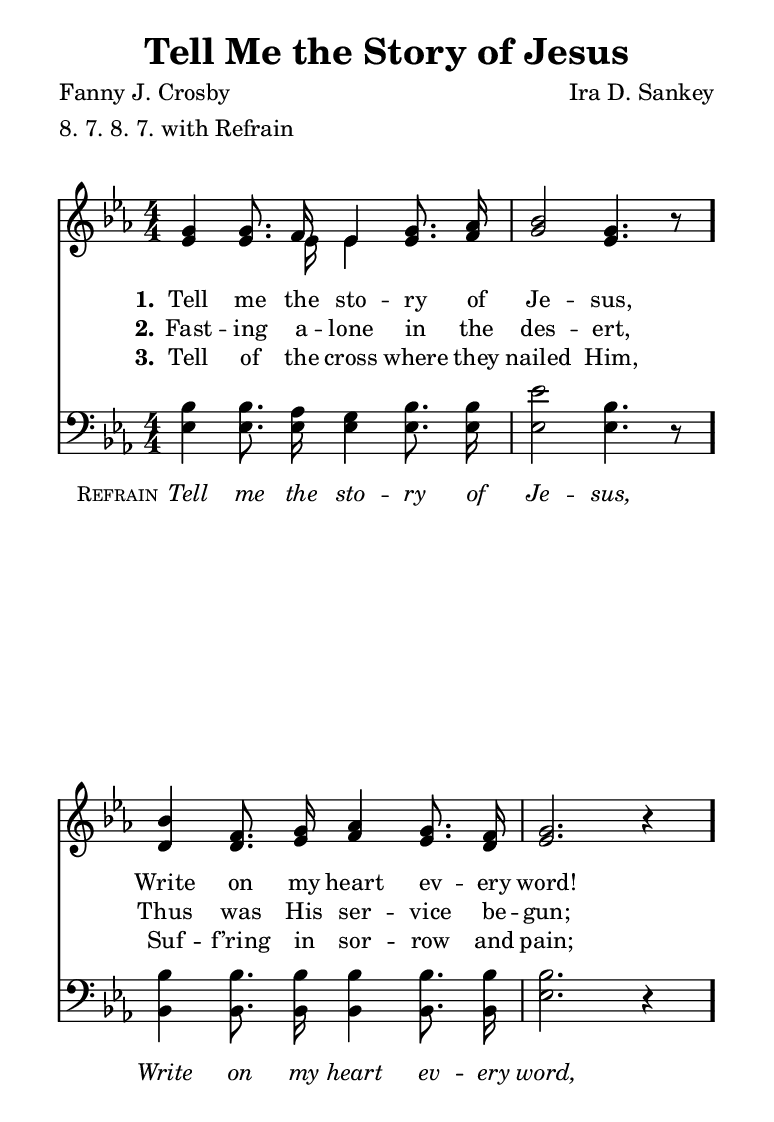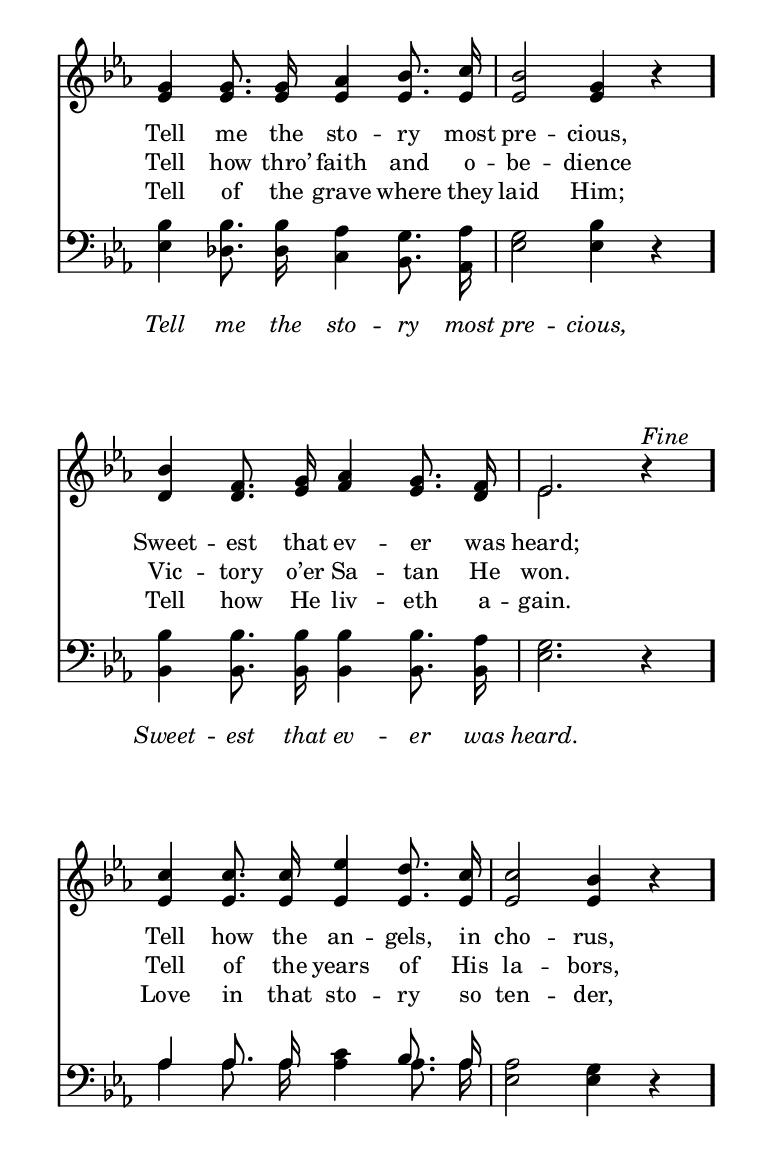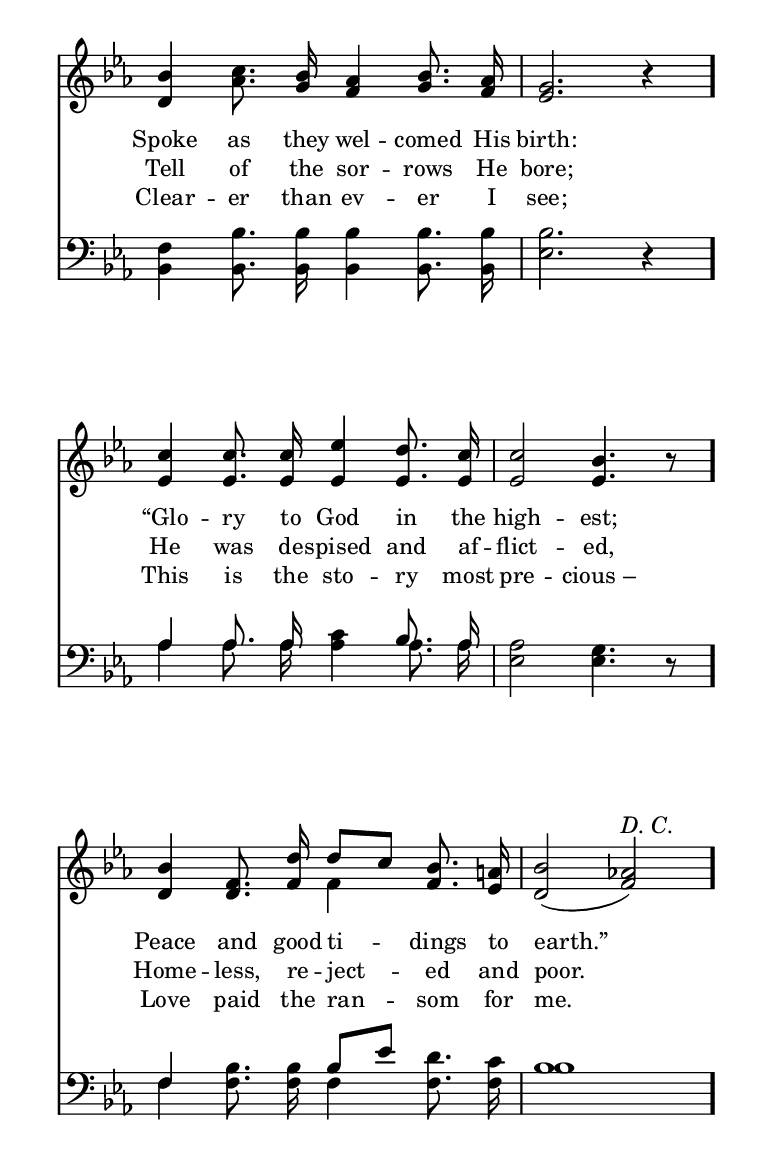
\include "common/global.ily"
\paper {
  \include "common/paper.ily"
}

\header{
  %children
  hymnnumber = "358"
  title = "Tell Me the Story of Jesus"
  tunename = ""
  meter = "8. 7. 8. 7. with Refrain"
  poet = "Fanny J. Crosby"
  composer = "Ira D. Sankey"
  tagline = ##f
}

global = {
  \include "common/overrides.ily"
  \override Staff.TimeSignature.style = #'numbered
  \time 4/4
  \override Score.MetronomeMark.transparent = ##t % hide all fermata changes too
  \tempo 4=80
  \key ees \major
  \autoBeamOff
}

patternA = { c4 c8. c16 c4 c8. c16 | } % s2 s4. r8

refrainNotesSoprano = {
\global
\relative c'' {

  \changePitch \patternA { g g f ees g aes | } bes2 g4. r8
  \changePitch \patternA { bes f g aes g f | } g2. r4
  \changePitch \patternA { g g g aes bes c | } bes2 g4 r4
  \changePitch \patternA { bes f g aes g f | } ees2. r4^\markup{\italic Fine}

}
}

notesSoprano = {
\global
\relative c'' {

  \refrainNotesSoprano
  \changePitch \patternA { c c c ees d c | } c2 bes4 r4
  \changePitch \patternA { bes c bes aes bes aes | } g2. r4
  \changePitch \patternA { c c c ees d c | } c2 bes4. r8
  \changePitch \patternA { bes f d' } d8[ c] bes8. a16 | bes2( aes!)^\markup{\italic {D. C.}} |

  \bar "." % not actually the end, so not "|."

}
}

refrainNotesAlto = {
\global
\relative e' {

  \changePitch \patternA { ees ees ees ees ees f | } g2 ees4. r8
  \changePitch \patternA { d d ees f ees d | } ees2. r4
  \changePitch \patternA { ees ees ees ees ees ees | } ees2 ees4 r4
  \changePitch \patternA { d d ees f ees d | } ees2. r4

}
}

notesAlto = {
\global
\relative e' {

  \refrainNotesAlto
  \changePitch \patternA { ees ees ees ees ees ees | } ees2 ees4 r4
  \changePitch \patternA { d aes' g f g f | } ees2. r4
  \changePitch \patternA { ees ees ees ees ees ees | } ees2 ees4. r8
  \changePitch \patternA { d d f f f ees } d2( f) |

}
}

refrainNotesTenor = {
\global
\relative a {

  \changePitch \patternA { bes bes aes g bes bes | } ees2 bes4. r8
  \changePitch \patternA { bes bes bes bes bes bes | } bes2. r4
  \changePitch \patternA { bes bes bes aes g aes | } g2 bes4 r4
  \changePitch \patternA { bes bes bes bes bes aes | } g2. r4

}
}

notesTenor = {
\global
\relative a {

  \refrainNotesTenor
  \changePitch \patternA { aes aes aes c bes aes | } aes2 g4 r4
  \changePitch \patternA { f bes bes bes bes bes | } bes2. r4
  \changePitch \patternA { aes aes aes c bes aes | } aes2 g4. r8
  \changePitch \patternA { f bes bes } bes8[ ees] d8. c16 | bes1 |

}
}

refrainNotesBass = {
\global
\relative f {

  \changePitch \patternA { ees ees ees ees ees ees | } ees2 ees4. r8
  \changePitch \patternA { bes bes bes bes bes bes | } ees2. r4
  \changePitch \patternA { ees des des c bes aes | } ees'2 ees4 r4
  \changePitch \patternA { bes bes bes bes bes bes | } ees2. r4

}
}

notesBass = {
\global
\relative f {

  \refrainNotesBass
  \changePitch \patternA { aes aes aes aes aes aes | } ees2 ees4 r4
  \changePitch \patternA { bes bes bes bes bes bes | } ees2. r4
  \changePitch \patternA { aes aes aes aes aes aes | } ees2 ees4. r8
  \changePitch \patternA { f f f f f f | } bes1 |

}
}

Refrain = \lyricmode {
\set stanza = \markup \small \normal-text \caps "Refrain"

\italicsOn Tell me the sto -- ry of Je -- sus, \bar "."
Write on my heart ev -- ery word, \bar "."
Tell me the sto -- ry most pre -- cious, \bar "."
Sweet -- est that ev -- er was heard. \bar "."

}

wordsA = \lyricmode {
\set stanza = "1."

Tell me the sto -- ry of Je -- sus, \bar "."
Write on my heart ev -- ery word! \bar "."
Tell me the sto -- ry most pre -- cious, \bar "."
Sweet -- est that ev -- er was heard; \bar "."
Tell how the an -- gels, in cho -- rus, \bar "."
Spoke as they wel -- comed His birth: \bar "."
“Glo -- ry to God in the high -- est; \bar "."
Peace and good ti -- dings to earth.” \bar "."

}

wordsB = \lyricmode {
\set stanza = "2."

Fast -- ing a -- lone in the des -- ert,
Thus was His ser -- vice be -- gun;
Tell how thro’ faith and o -- be -- dience
Vic -- tory o’er Sa -- tan He won.
Tell of the years of His la -- bors,
Tell of the sor -- rows He bore;
He was de -- spised and af -- flict -- ed,
Home -- less, re -- ject -- ed and poor.

}

wordsC = \lyricmode {
\set stanza = "3."

Tell of the cross where they nailed Him,
Suf -- f’ring in sor -- row and pain;
Tell of the grave where they laid Him;
Tell how He liv -- eth a -- gain.
Love in that sto -- ry so ten -- der,
Clear -- er than ev -- er I see;
This is the sto -- ry most pre -- cious_–
Love paid the ran -- som for me.

}

\score {
  \context ChoirStaff <<
    \context Staff = upper <<
      \set Staff.autoBeaming = ##f
      \set ChoirStaff.systemStartDelimiter = #'SystemStartBar
      \set ChoirStaff.printPartCombineTexts = ##f
      \partcombine #'(2 . 11) \notesSoprano \notesAlto
      \context NullVoice = sopranos { \voiceOne << \notesSoprano >> }
      \context Lyrics = one   \lyricsto sopranos \wordsA
      \context Lyrics = two   \lyricsto sopranos \wordsB
      \context Lyrics = three \lyricsto sopranos \wordsC
    >>
    \context Staff = men <<
      \set Staff.autoBeaming = ##f
      \clef bass
      \set ChoirStaff.printPartCombineTexts = ##f
      \partcombine #'(2 . 11) \notesTenor \notesBass
    >>
    \new Lyrics \with { alignBelowContext = men } \lyricsto sopranos \Refrain
  >>
  \layout {
    \include "common/layout.ily"
  }
}

\score {
  \context ChoirStaff <<
    \context Staff = upper <<
      \context Voice = sopranos { \voiceOne { \notesSoprano \refrainNotesSoprano } }
      \context Voice = altos { \voiceTwo { \notesAlto \refrainNotesAlto } }
    >>
    \context Staff = men <<
      \clef bass
      \context Voice = tenors { \voiceOne { \notesTenor \refrainNotesTenor } }
      \context Voice = basses { \voiceTwo { \notesBass \refrainNotesBass } }
    >>
  >>
  \midi{
    \include "common/midi.ily"
  }
}

\version "2.19.49"  % necessary for upgrading to future LilyPond versions.

% vi:set et ts=2 sw=2 ai nocindent syntax=lilypond:
